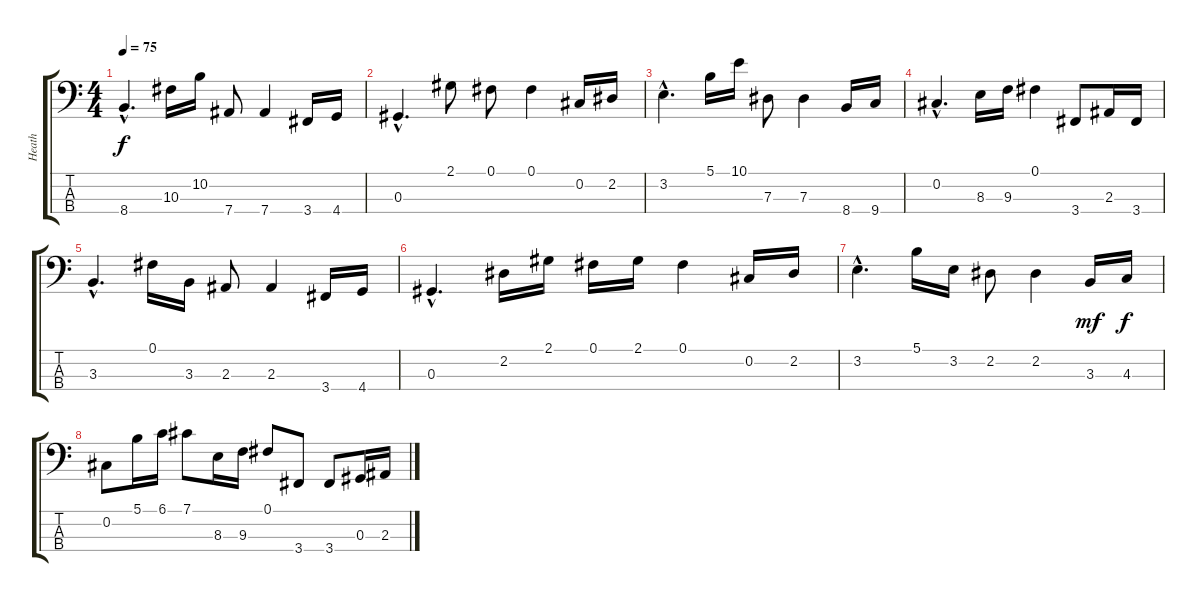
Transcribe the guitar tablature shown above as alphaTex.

\track ("Heath" "Heath") {instrument electricbassfinger}
\staff {score tabs}
\tuning (Gb2 Db2 Ab1 Eb1) {hide}
\ts (4 4)
\tempo 75
\clef f4
\ks c
8.4{hac}.4{d dy f} 10.3.16 10.2.16 7.4.8 7.4.4 3.4.16 4.4.16 |
0.3{hac}.4{d} 2.1.8 0.1.8 0.1.4 0.2.16 2.2.16 |
3.2{hac}.4{d} 5.1.16 10.1.16 7.3.8 7.3.4 8.4.16 9.4.16 |
0.2{hac}.4{d} 8.3.16 9.3.16 0.1.4 3.4.8 2.3.16 3.4.16 |
3.3{hac}.4{d} 0.1.16 3.3.16 2.3.8 2.3.4 3.4.16 4.4.16 |
0.3{hac}.4{d} 2.2.16 2.1.16 0.1.16 2.1.16 0.1.4 0.2.16 2.2.16 |
3.2{hac}.4{d} 5.1.16 3.2.16 2.2.8 2.2.4 3.3.16{dy mf} 4.3.16{dy f} |
0.2.8 5.1.16 6.1.16 7.1.8 8.3.16 9.3.16 0.1.8 3.4.8 3.4.8 0.3.16 2.3.16
